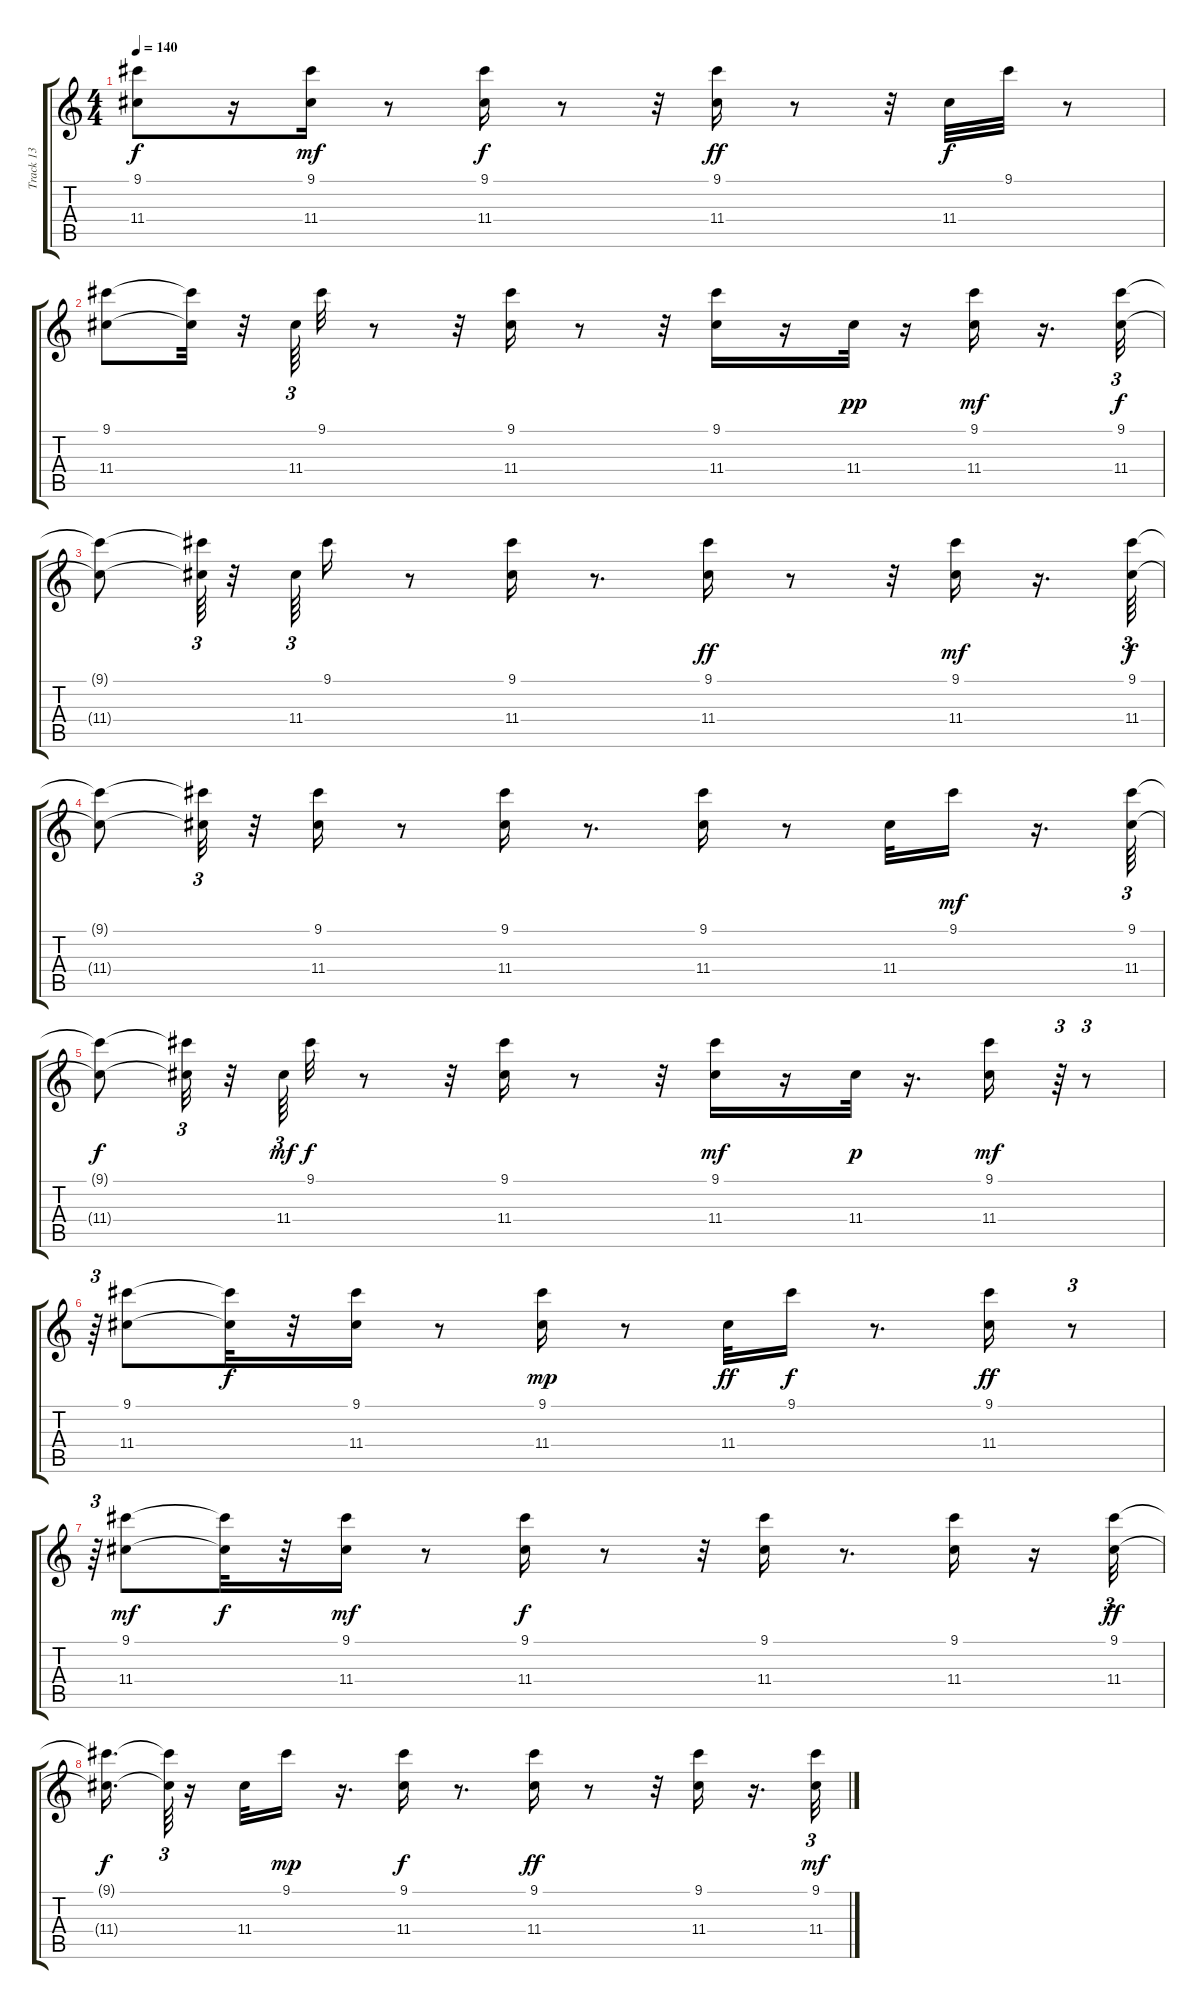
\track ("Track 13" "Track 13") {instrument electricguitarclean}
\staff {score tabs}
\tuning (E4 B3 G3 D3 A2 E2) {hide}
\ts (4 4)
\tempo 140
\clef g2
\ks c
(9.1{t} 11.4{t}).8{dy f} r.16 (9.1 11.4).16{dy mf} r.8 (9.1 11.4).16{dy f} r.8 r.32 (9.1 11.4).16{dy ff} r.8 r.32 11.4.32{dy f} 9.1.32 r.8 |
(9.1 11.4).8 (9.1{t} 11.4{t}).32 r.32 11.4.64{tu (3 2)} 9.1.32 r.8 r.32 (9.1 11.4).16 r.8 r.32 (9.1 11.4).16 r.16 11.4.32{dy pp} r.16 (9.1 11.4).16{dy mf} r.16{d} (9.1 11.4).32{tu (3 2) dy f} |
(9.1{t} 11.4{t}).8 (9.1{t} 11.4{t}).64{tu (3 2)} r.32 11.4.64{tu (3 2)} 9.1.16 r.8 (9.1 11.4).16 r.8{d} (9.1 11.4).16{dy ff} r.8 r.32 (9.1 11.4).16{dy mf} r.16{d} (9.1 11.4).64{tu (3 2) dy f} |
(9.1{t} 11.4{t}).8 (9.1{t} 11.4{t}).32{tu (3 2)} r.32 (9.1 11.4).16 r.8 (9.1 11.4).16 r.8{d} (9.1 11.4).16 r.8 11.4.32 9.1.16{dy mf} r.16{d} (9.1 11.4).64{tu (3 2)} |
(9.1{t} 11.4{t}).8{dy f} (9.1{t} 11.4{t}).32{tu (3 2)} r.32 11.4.64{tu (3 2) dy mf} 9.1.32{dy f} r.8 r.32 (9.1 11.4).16 r.8 r.32 (9.1 11.4).16{dy mf} r.16 11.4.32{dy p} r.16{d} (9.1 11.4).16{dy mf} r.64{tu (3 2)} r.8{tu (3 2)} |
r.64{tu (3 2)} (9.1 11.4).8 (9.1{t} 11.4{t}).32{dy f} r.32 (9.1 11.4).16 r.8 (9.1 11.4).16{dy mp} r.8 11.4.32{dy ff} 9.1.16{dy f} r.8{d} (9.1 11.4).16{dy ff} r.8{tu (3 2)} |
r.64{tu (3 2)} (9.1 11.4).8{dy mf} (9.1{t} 11.4{t}).32{dy f} r.32 (9.1 11.4).16{dy mf} r.8 (9.1 11.4).16{dy f} r.8 r.32 (9.1 11.4).16 r.8{d} (9.1 11.4).16 r.16 (9.1 11.4).32{tu (3 2) dy ff} |
(9.1{t} 11.4{t}).16{d dy f} (9.1{t} 11.4{t}).64{tu (3 2)} r.16 11.4.32 9.1.16{dy mp} r.16{d} (9.1 11.4).16{dy f} r.8{d} (9.1 11.4).16{dy ff} r.8 r.32 (9.1 11.4).16 r.16{d} (9.1 11.4).32{tu (3 2) dy mf}
